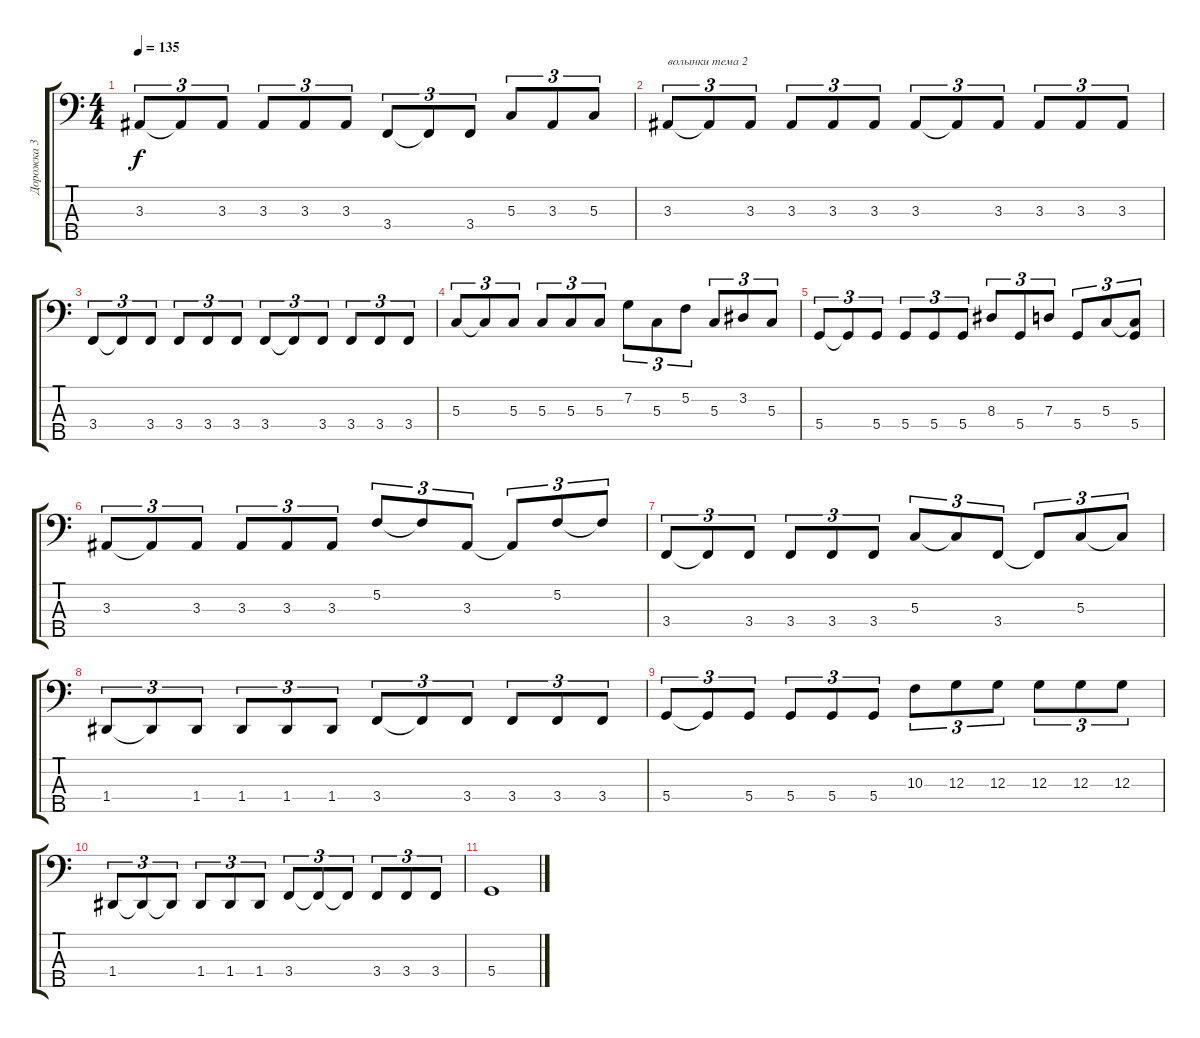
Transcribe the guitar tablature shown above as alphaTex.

\track ("Дорожка 3" "Дорожка 3") {instrument electricbassfinger}
\staff {score tabs}
\tuning (F2 C2 G1 D1 A0) {hide}
\ts (4 4)
\tempo 135
\clef f4
\ks c
3.3.8{tu (3 2) dy f} 3.3{t}.8{tu (3 2)} 3.3.8{tu (3 2)} 3.3.8{tu (3 2)} 3.3.8{tu (3 2)} 3.3.8{tu (3 2)} 3.4.8{tu (3 2)} 3.4{t}.8{tu (3 2)} 3.4.8{tu (3 2)} 5.3.8{tu (3 2)} 3.3.8{tu (3 2)} 5.3.8{tu (3 2)} |
3.3.8{tu (3 2) txt "волынки тема 2"} 3.3{t}.8{tu (3 2)} 3.3.8{tu (3 2)} 3.3.8{tu (3 2)} 3.3.8{tu (3 2)} 3.3.8{tu (3 2)} 3.3.8{tu (3 2)} 3.3{t}.8{tu (3 2)} 3.3.8{tu (3 2)} 3.3.8{tu (3 2)} 3.3.8{tu (3 2)} 3.3.8{tu (3 2)} |
3.4.8{tu (3 2)} 3.4{t}.8{tu (3 2)} 3.4.8{tu (3 2)} 3.4.8{tu (3 2)} 3.4.8{tu (3 2)} 3.4.8{tu (3 2)} 3.4.8{tu (3 2)} 3.4{t}.8{tu (3 2)} 3.4.8{tu (3 2)} 3.4.8{tu (3 2)} 3.4.8{tu (3 2)} 3.4.8{tu (3 2)} |
5.3.8{tu (3 2)} 5.3{t}.8{tu (3 2)} 5.3.8{tu (3 2)} 5.3.8{tu (3 2)} 5.3.8{tu (3 2)} 5.3.8{tu (3 2)} 7.2.8{tu (3 2)} 5.3.8{tu (3 2)} 5.2.8{tu (3 2)} 5.3.8{tu (3 2)} 3.2.8{tu (3 2)} 5.3.8{tu (3 2)} |
5.4.8{tu (3 2)} 5.4{t}.8{tu (3 2)} 5.4.8{tu (3 2)} 5.4.8{tu (3 2)} 5.4.8{tu (3 2)} 5.4.8{tu (3 2)} 8.3.8{tu (3 2)} 5.4.8{tu (3 2)} 7.3.8{tu (3 2)} 5.4.8{tu (3 2)} 5.3.8{tu (3 2)} (5.3{t} 5.4).8{tu (3 2)} |
3.3.8{tu (3 2)} 3.3{t}.8{tu (3 2)} 3.3.8{tu (3 2)} 3.3.8{tu (3 2)} 3.3.8{tu (3 2)} 3.3.8{tu (3 2)} 5.2.8{tu (3 2)} 5.2{t}.8{tu (3 2)} 3.3.8{tu (3 2)} 3.3{t}.8{tu (3 2)} 5.2.8{tu (3 2)} 5.2{t}.8{tu (3 2)} |
3.4.8{tu (3 2)} 3.4{t}.8{tu (3 2)} 3.4.8{tu (3 2)} 3.4.8{tu (3 2)} 3.4.8{tu (3 2)} 3.4.8{tu (3 2)} 5.3.8{tu (3 2)} 5.3{t}.8{tu (3 2)} 3.4.8{tu (3 2)} 3.4{t}.8{tu (3 2)} 5.3.8{tu (3 2)} 5.3{t}.8{tu (3 2)} |
1.4.8{tu (3 2)} 1.4{t}.8{tu (3 2)} 1.4.8{tu (3 2)} 1.4.8{tu (3 2)} 1.4.8{tu (3 2)} 1.4.8{tu (3 2)} 3.4.8{tu (3 2)} 3.4{t}.8{tu (3 2)} 3.4.8{tu (3 2)} 3.4.8{tu (3 2)} 3.4.8{tu (3 2)} 3.4.8{tu (3 2)} |
5.4.8{tu (3 2)} 5.4{t}.8{tu (3 2)} 5.4.8{tu (3 2)} 5.4.8{tu (3 2)} 5.4.8{tu (3 2)} 5.4.8{tu (3 2)} 10.3.8{tu (3 2)} 12.3.8{tu (3 2)} 12.3.8{tu (3 2)} 12.3.8{tu (3 2)} 12.3.8{tu (3 2)} 12.3.8{tu (3 2)} |
1.4.8{tu (3 2)} 1.4{t}.8{tu (3 2)} 1.4{t}.8{tu (3 2)} 1.4.8{tu (3 2)} 1.4.8{tu (3 2)} 1.4.8{tu (3 2)} 3.4.8{tu (3 2)} 3.4{t}.8{tu (3 2)} 3.4{t}.8{tu (3 2)} 3.4.8{tu (3 2)} 3.4.8{tu (3 2)} 3.4.8{tu (3 2)} |
5.4.1
